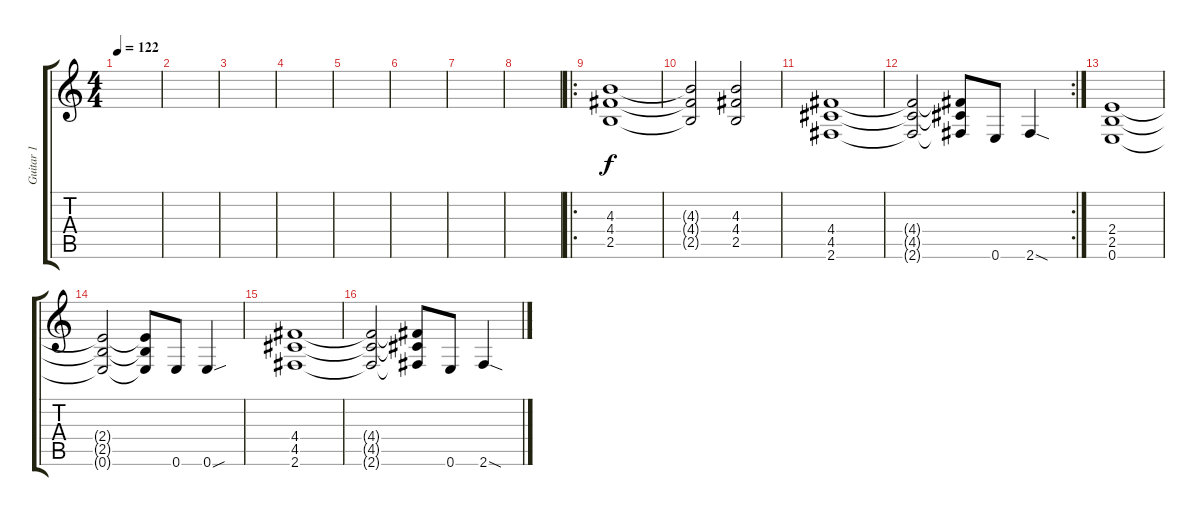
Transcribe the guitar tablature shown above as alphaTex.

\track ("Guitar 1" "Guitar 1") {instrument overdrivenguitar}
\staff {score tabs}
\tuning (E4 B3 G3 D3 A2 E2) {hide}
\ts (4 4)
\tempo 122
\clef g2
\ks c
|
|
|
|
|
|
|
|
\ro
(4.3 4.4 2.5).1 |
(4.3{t} 4.4{t} 2.5{t}).2 (4.3 4.4 2.5).2 |
(4.4 4.5 2.6).1 |
\rc 2
(4.4{t} 4.5{t} 2.6{t}).2 (4.4{t} 4.5{t} 2.6{t}).8 0.6.8 2.6{sod}.4 |
(2.4 2.5 0.6).1 |
(2.4{t} 2.5{t} 0.6{t}).2 (2.4{t} 2.5{t} 0.6{t}).8 0.6.8 0.6{sou}.4 |
(4.4 4.5 2.6).1 |
(4.4{t} 4.5{t} 2.6{t}).2 (4.4{t} 4.5{t} 2.6{t}).8 0.6.8 2.6{sod}.4
